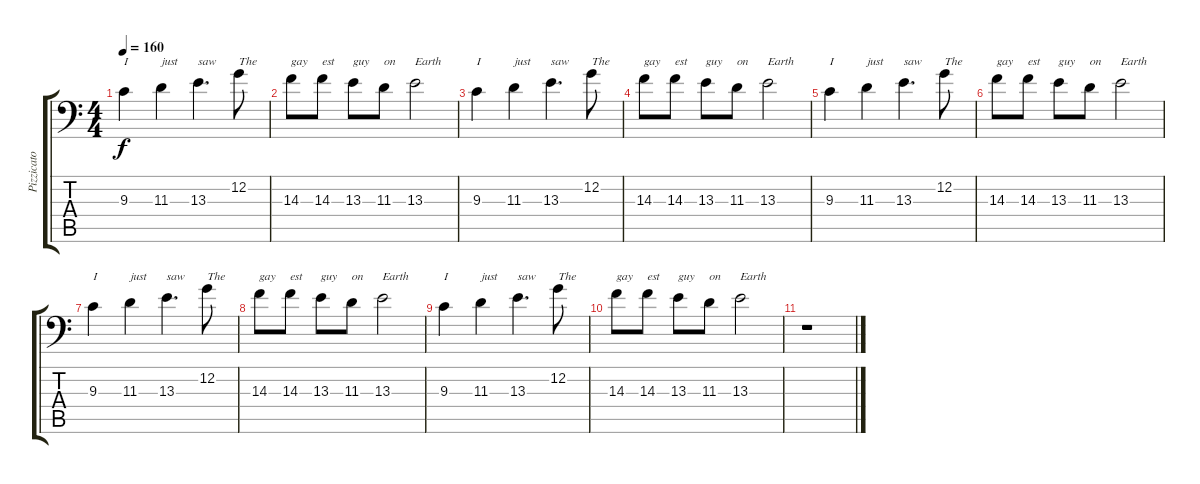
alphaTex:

\track ("Pizzicato" "Pizzicato") {instrument pizzicatostrings}
\staff {score tabs}
\tuning (C4 G3 Eb3 Bb2 F2 Bb1) {hide}
\ts (4 4)
\tempo 160
\clef f4
\ks c
9.3.4{txt "I" dy f} 11.3.4{txt "just"} 13.3.4{d txt "saw"} 12.2.8{txt "The"} |
14.3.8{txt "gay"} 14.3.8{txt "est"} 13.3.8{txt "guy"} 11.3.8{txt "on"} 13.3.2{txt "Earth"} |
9.3.4{txt "I"} 11.3.4{txt "just"} 13.3.4{d txt "saw"} 12.2.8{txt "The"} |
14.3.8{txt "gay"} 14.3.8{txt "est"} 13.3.8{txt "guy"} 11.3.8{txt "on"} 13.3.2{txt "Earth"} |
9.3.4{txt "I"} 11.3.4{txt "just"} 13.3.4{d txt "saw"} 12.2.8{txt "The"} |
14.3.8{txt "gay"} 14.3.8{txt "est"} 13.3.8{txt "guy"} 11.3.8{txt "on"} 13.3.2{txt "Earth"} |
9.3.4{txt "I"} 11.3.4{txt "just"} 13.3.4{d txt "saw"} 12.2.8{txt "The"} |
14.3.8{txt "gay"} 14.3.8{txt "est"} 13.3.8{txt "guy"} 11.3.8{txt "on"} 13.3.2{txt "Earth"} |
9.3.4{txt "I"} 11.3.4{txt "just"} 13.3.4{d txt "saw"} 12.2.8{txt "The"} |
14.3.8{txt "gay"} 14.3.8{txt "est"} 13.3.8{txt "guy"} 11.3.8{txt "on"} 13.3.2{txt "Earth"} |
r.1
